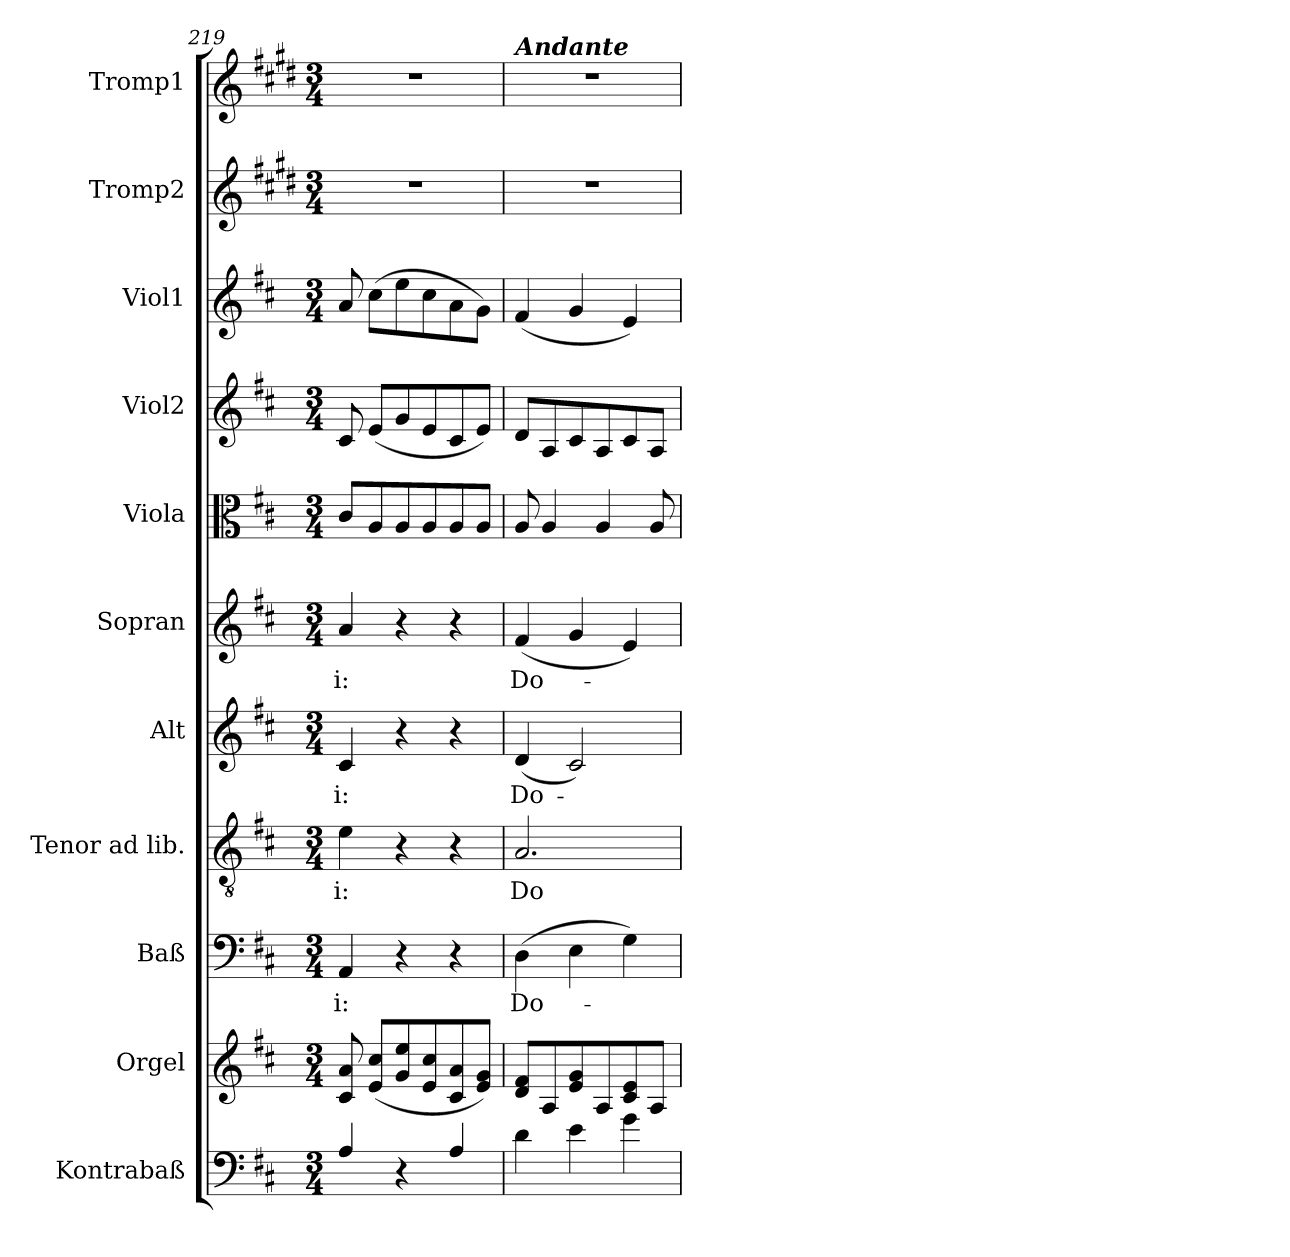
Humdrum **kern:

**kern	**kern	**kern	**text	**kern	**text	**kern	**text	**kern	**text	**kern	**kern	**kern	**kern	**kern
*part11	*part10	*part9	*part9	*part8	*part8	*part7	*part7	*part6	*part6	*part5	*part4	*part3	*part2	*part1
*staff11	*staff10	*staff9	*staff9	*staff8	*staff8	*staff7	*staff7	*staff6	*staff6	*staff5	*staff4	*staff3	*staff2	*staff1
*I"Kontrabaß	*I"Orgel	*I"Baß	*	*I"Tenor ad lib.	*	*I"Alt	*	*I"Sopran	*	*I"Viola	*I"Viol2	*I"Viol1	*I"Tromp2	*I"Tromp1
*	*	*	*	*	*	*	*	*	*	*I'Vla	*	*	*	*
*clefF4	*clefG2	*clefF4	*	*clefGv2	*	*clefG2	*	*clefG2	*	*clefC3	*clefG2	*clefG2	*clefG2	*clefG2
*ITrd7c12	*	*	*	*	*	*	*	*	*	*	*	*	*ITrd1c2	*ITrd1c2
*k[f#c#]	*k[f#c#]	*k[f#c#]	*	*k[f#c#]	*	*k[f#c#]	*	*k[f#c#]	*	*k[f#c#]	*k[f#c#]	*k[f#c#]	*k[f#c#]	*k[f#c#]
*D:	*D:	*D:	*	*D:	*	*D:	*	*D:	*	*D:	*D:	*D:	*D:	*D:
*M3/4	*M3/4	*M3/4	*	*M3/4	*	*M3/4	*	*M3/4	*	*M3/4	*M3/4	*M3/4	*M3/4	*M3/4
=219	=219	=219	=219	=219	=219	=219	=219	=219	=219	=219	=219	=219	=219	=219
!	!	!	!LO:LY:b	!	!LO:LY:b	!	!LO:LY:b	!	!LO:LY:b	!	!	!	!	!
4AA/	8c#/ 8a/	4AA/	-i:	4e\	-i:	4c#/	-i:	4a/	-i:	8c#/L	8c#/	8a/	2.r	2.r
.	(>8e/ 8cc#/L	.	.	.	.	.	.	.	.	8A/	(<8e/L	(>8cc#\L	.	.
4r	8g/ 8ee/	4r	.	4r	.	4r	.	4r	.	8A/	8g/	8ee\	.	.
.	8e/ 8cc#/	.	.	.	.	.	.	.	.	8A/	8e/	8cc#\	.	.
4AA/	8c#/ 8a/	4r	.	4r	.	4r	.	4r	.	8A/	8c#/	8a\	.	.
.	8e/ 8g/J)	.	.	.	.	.	.	.	.	8A/J	8e/J)	8g\J)	.	.
!!LO:PB:g=z
=220	=220	=220	=220	=220	=220	=220	=220	=220	=220	=220	=220	=220	=220	=220
!	!	!	!	!	!	!	!	!	!	!	!	!	!	!LO:TX:a:Bi:t=Andante
!	!	!	!LO:LY:b	!	!LO:LY:b	!	!LO:LY:b	!	!LO:LY:b	!	!	!	!	!
4D\	8d/ 8f#/L	(>4D\	Do-	2.A/	Do-	(<4d/	Do-	(<4f#/	Do-	8A/	8d/L	(<4f#/	2.r	2.r
.	8A/	.	.	.	.	.	.	.	.	4A/	8A/	.	.	.
4E\	8e/ 8g/	4E\	.	.	.	2c#/)	.	4g/	.	.	8c#/	4g/	.	.
.	8A/	.	.	.	.	.	.	.	.	4A/	8A/	.	.	.
4G\	8c#/ 8e/	4G\)	.	.	.	.	.	4e/)	.	.	8c#/	4e/)	.	.
.	8A/J	.	.	.	.	.	.	.	.	8A/	8A/J	.	.	.
=	=	=	=	=	=	=	=	=	=	=	=	=	=	=
*-	*-	*-	*-	*-	*-	*-	*-	*-	*-	*-	*-	*-	*-	*-
